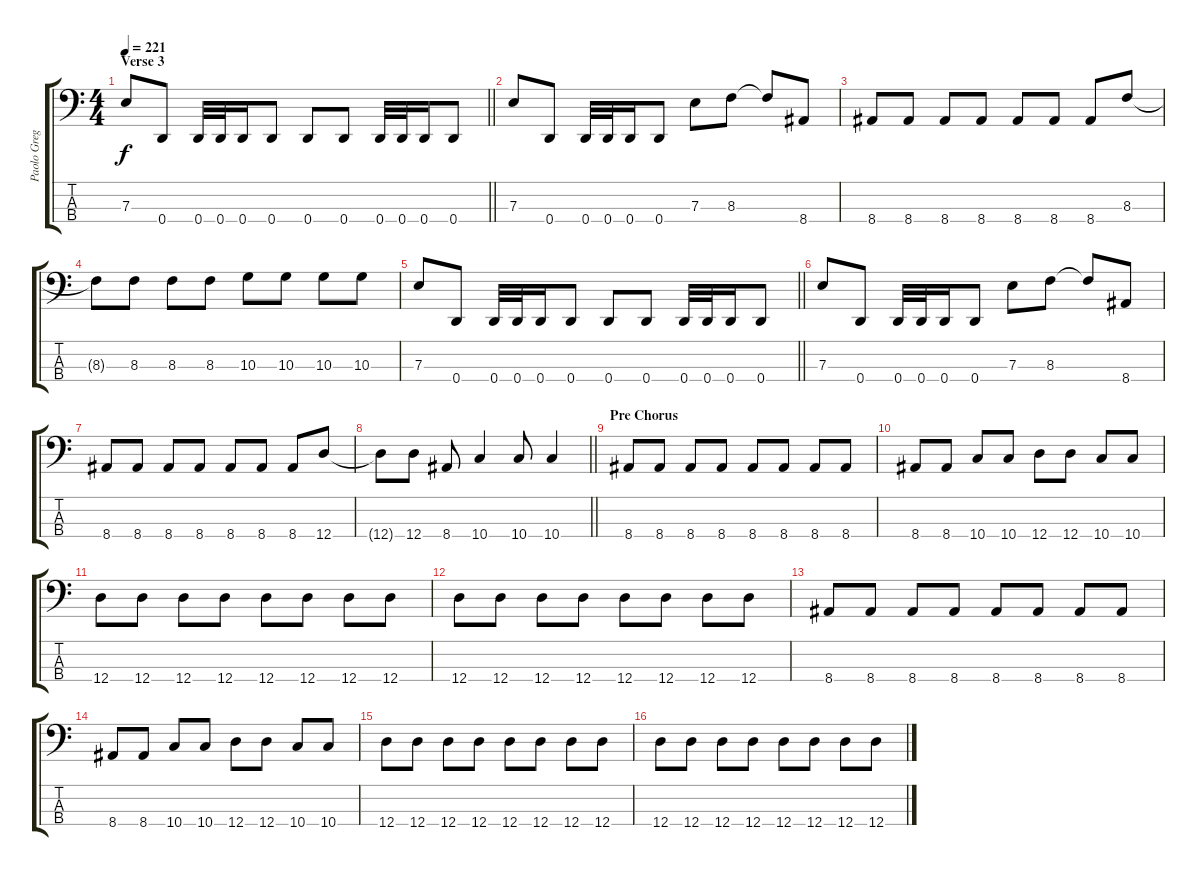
\track ("Paolo Gregoletto" "Paolo Greg") {instrument electricbassfinger}
\staff {score tabs}
\tuning (G2 D2 A1 D1) {hide}
\ts (4 4)
\section ("" "Verse 3")
\tempo 221
\clef f4
\barLineRight lightlight
\ks c
7.3.8{dy f} 0.4.8 0.4.32 0.4.32 0.4.16 0.4.8 0.4.8 0.4.8 0.4.32 0.4.32 0.4.16 0.4.8 |
7.3.8 0.4.8 0.4.32 0.4.32 0.4.16 0.4.8 7.3.8 8.3.8 8.3{t}.8 8.4.8 |
8.4.8 8.4.8 8.4.8 8.4.8 8.4.8 8.4.8 8.4.8 8.3.8 |
8.3{t}.8 8.3.8 8.3.8 8.3.8 10.3.8 10.3.8 10.3.8 10.3.8 |
\barLineRight lightlight
7.3.8 0.4.8 0.4.32 0.4.32 0.4.16 0.4.8 0.4.8 0.4.8 0.4.32 0.4.32 0.4.16 0.4.8 |
7.3.8 0.4.8 0.4.32 0.4.32 0.4.16 0.4.8 7.3.8 8.3.8 8.3{t}.8 8.4.8 |
8.4.8 8.4.8 8.4.8 8.4.8 8.4.8 8.4.8 8.4.8 12.4.8 |
\barLineRight lightlight
12.4{t}.8 12.4.8 8.4.8 10.4.4 10.4.8 10.4.4 |
\section ("" "Pre Chorus")
8.4.8 8.4.8 8.4.8 8.4.8 8.4.8 8.4.8 8.4.8 8.4.8 |
8.4.8 8.4.8 10.4.8 10.4.8 12.4.8 12.4.8 10.4.8 10.4.8 |
12.4.8 12.4.8 12.4.8 12.4.8 12.4.8 12.4.8 12.4.8 12.4.8 |
12.4.8 12.4.8 12.4.8 12.4.8 12.4.8 12.4.8 12.4.8 12.4.8 |
8.4.8 8.4.8 8.4.8 8.4.8 8.4.8 8.4.8 8.4.8 8.4.8 |
8.4.8 8.4.8 10.4.8 10.4.8 12.4.8 12.4.8 10.4.8 10.4.8 |
12.4.8 12.4.8 12.4.8 12.4.8 12.4.8 12.4.8 12.4.8 12.4.8 |
12.4.8 12.4.8 12.4.8 12.4.8 12.4.8 12.4.8 12.4.8 12.4.8
